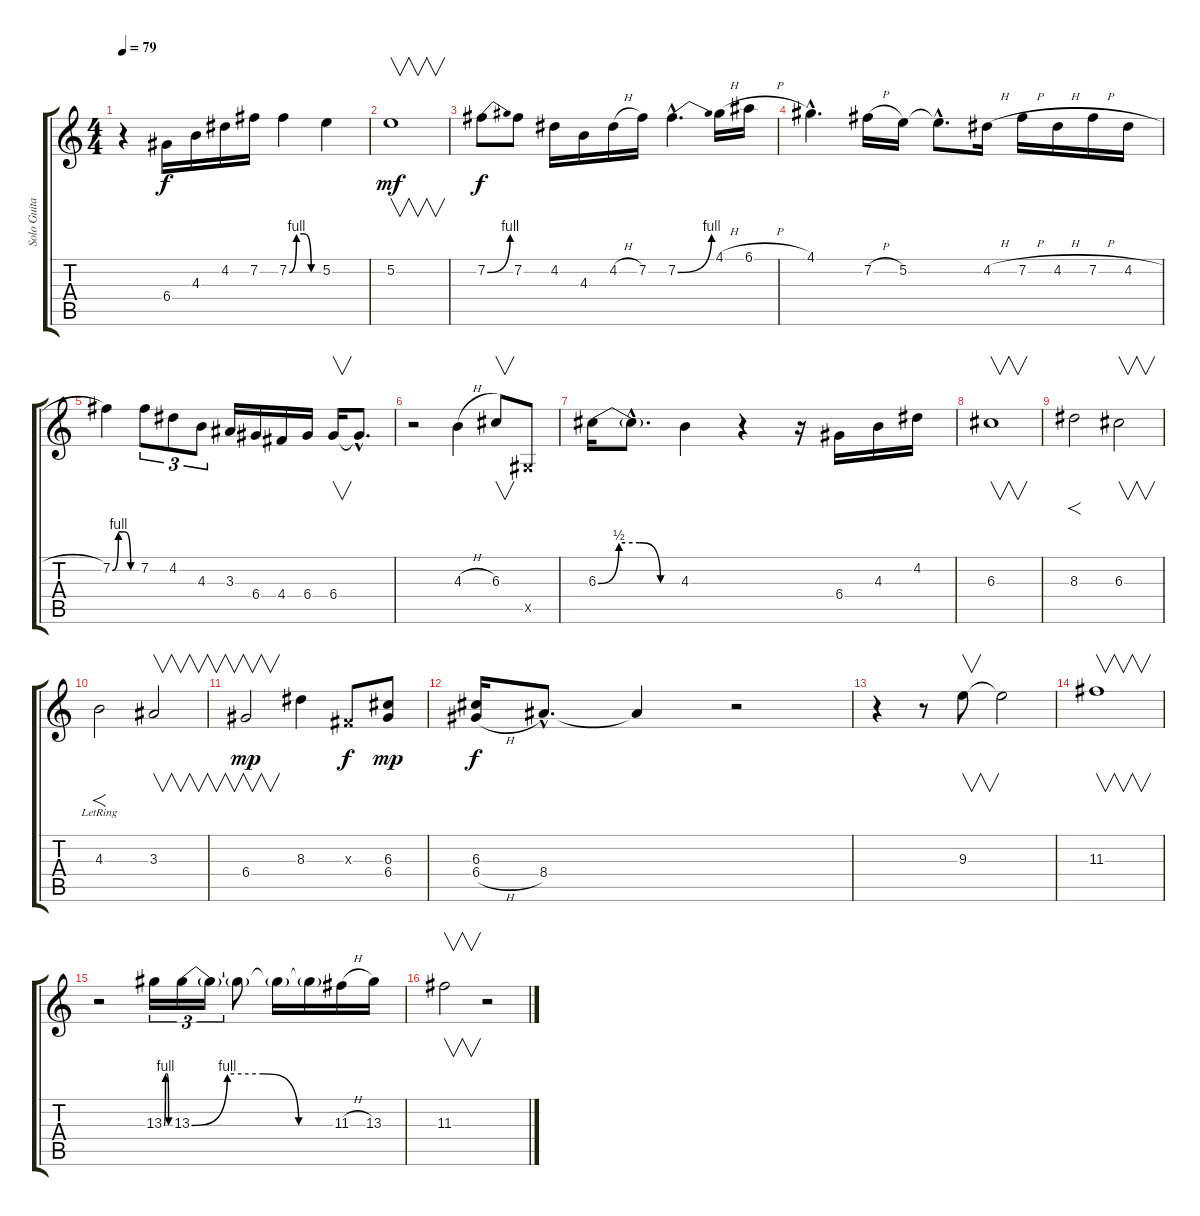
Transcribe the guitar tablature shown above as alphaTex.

\track ("Solo Guitar" "Solo Guita") {instrument distortionguitar}
\staff {score tabs}
\tuning (E4 B3 G3 D3 A2 E2) {hide}
\ts (4 4)
\tempo 79
\clef g2
\ks c
r.4{dy f} 6.4.16 4.3.16 4.2.16 7.2.16 7.2{be (custom 0 0 15 4 30 4 45 0 60 0)}.4 5.2.4 |
5.2.1{v dy mf} |
7.2{be (bend 0 0 60 4)}.8{dy f} 7.2.8 4.2.16 4.3.16 4.2{h}.16 7.2.16 7.2{be (bend 0 0 60 4) hac}.4{d} 4.1{h}.16 6.1{h}.16 |
4.1{hac}.4{d} 7.2{h}.16 5.2.16 5.2{hac t}.8{d} 4.2{h}.16 7.2{h}.16 4.2{h}.16 7.2{h}.16 4.2{h}.16 |
7.2{be (custom 0 0 15 4 30 4 45 0 60 0)}.4 7.2.8{tu (3 2)} 4.2.8{tu (3 2)} 4.3.8{tu (3 2)} 3.3.16 6.4.16 4.4.16 6.4.16 6.4.16{v} 6.4{hac t}.8{d} |
r.2 4.3{h}.4 6.3.8{v} -1.5{x}.8 |
6.3{be (custom 0 0 15 2 30 2 45 0 60 0)}.16 6.3{hac t}.8{d} 4.3.4 r.4 r.16 6.4.16 4.3.16 4.2.16 |
6.3.1{v} |
8.3.2{f} 6.3.2{v} |
4.3{lr}.2{f} 3.3.2{v} |
6.4.2{v dy mp} 8.3.4 -1.3{x}.8{dy f} (6.3 6.4).8{dy mp} |
(6.3 6.4{h}).16{dy f} 8.4{hac}.8{d} 8.4{t}.4 r.2 |
r.4 r.8 9.3.8{v} 9.3{t}.2 |
11.3.1{v} |
r.2 13.3{be (custom 0 0 15 4 30 4 45 0 60 0)}.16{tu (3 2)} 13.3{be (custom 0 0 15 4 30 4 45 0 60 0)}.16{tu (3 2)} 13.3{t}.16{tu (3 2)} 13.3{t}.8 13.3{t}.16 13.3{t}.16 11.3{h}.16 13.3.16 |
11.3.2{v} r.2
